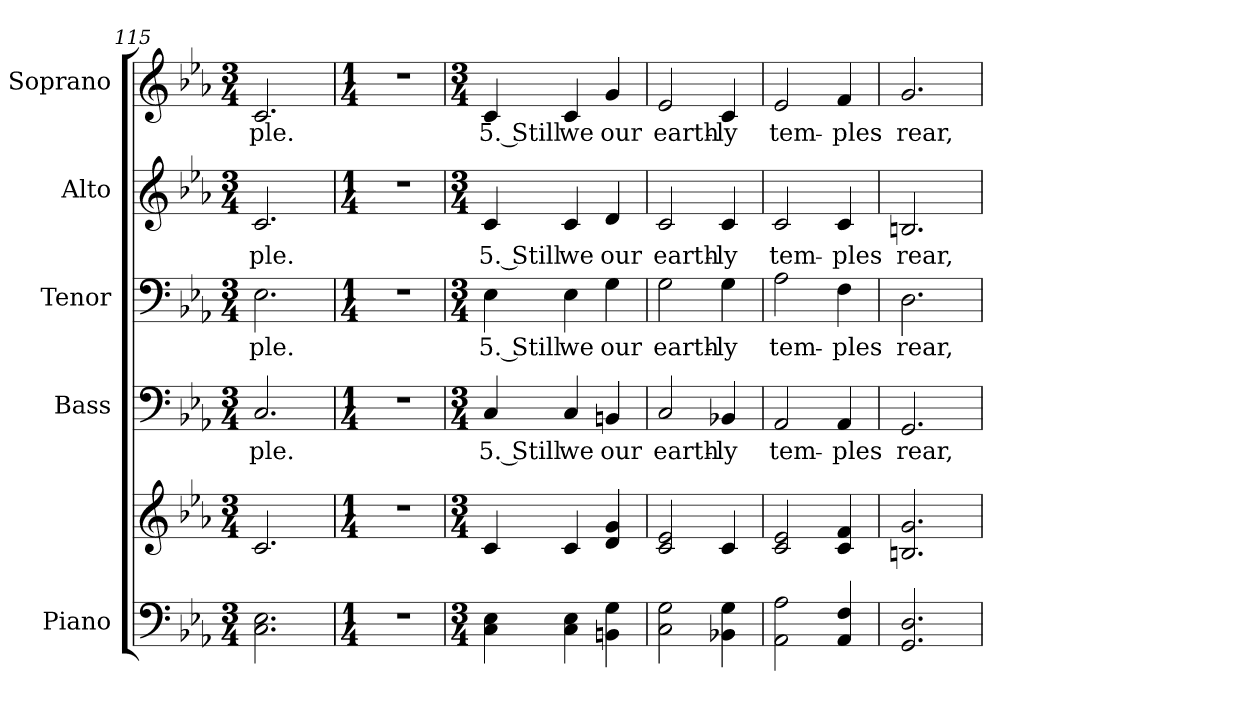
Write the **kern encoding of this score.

**kern	**kern	**kern	**text	**kern	**text	**kern	**text	**kern	**text
*part5	*part5	*part4	*part4	*part3	*part3	*part2	*part2	*part1	*part1
*staff6	*staff5	*staff4	*staff4	*staff3	*staff3	*staff2	*staff2	*staff1	*staff1
*I"Piano	*	*I"Bass	*	*I"Tenor	*	*I"Alto	*	*I"Soprano	*
*I'Pno.	*	*I'B.	*	*I'T.	*	*I'A.	*	*I'S.	*
*clefF4	*clefG2	*clefF4	*	*clefF4	*	*clefG2	*	*clefG2	*
*k[b-e-a-]	*k[b-e-a-]	*k[b-e-a-]	*	*k[b-e-a-]	*	*k[b-e-a-]	*	*k[b-e-a-]	*
*E-:	*E-:	*E-:	*	*E-:	*	*E-:	*	*E-:	*
*M3/4	*M3/4	*M3/4	*	*M3/4	*	*M3/4	*	*M3/4	*
=115	=115	=115	=115	=115	=115	=115	=115	=115	=115
!	!	!	!LO:LY:b:color=#000000	!	!	!	!	!	!
!	!	!	!	!	!LO:LY:b:color=#000000	!	!	!	!
!	!	!	!	!	!	!	!LO:LY:b:color=#000000	!	!
!	!	!	!	!	!	!	!	!	!LO:LY:b:color=#000000
2.Ci\ 2.E-i	2.ci/	2.Ci/	-ple.	2.E-i\	-ple.	2.ci/	-ple.	2.ci/	-ple.
!!LO:PB:g=z
=116	=116	=116	=116	=116	=116	=116	=116	=116	=116
*M1/4	*M1/4	*M1/4	*	*M1/4	*	*M1/4	*	*M1/4	*
!LO:N:vis=1	!LO:N:vis=1	!LO:N:vis=1	!	!LO:N:vis=1	!	!LO:N:vis=1	!	!LO:N:vis=1	!
4r	4r	4r	.	4r	.	4r	.	4r	.
=117	=117	=117	=117	=117	=117	=117	=117	=117	=117
*M3/4	*M3/4	*M3/4	*	*M3/4	*	*M3/4	*	*M3/4	*
!	!	!	!LO:LY:b:color=#000000	!	!	!	!	!	!
!	!	!	!	!	!LO:LY:b:color=#000000	!	!	!	!
!	!	!	!	!	!	!	!LO:LY:b:color=#000000	!	!
!	!	!	!	!	!	!	!	!	!LO:LY:b:color=#000000
4Ci\ 4E-i	4ci/	4Ci/	5. Still	4E-i\	5. Still	4ci/	5. Still	4ci/	5. Still
!	!	!	!LO:LY:b:color=#000000	!	!	!	!	!	!
!	!	!	!	!	!LO:LY:b:color=#000000	!	!	!	!
!	!	!	!	!	!	!	!LO:LY:b:color=#000000	!	!
!	!	!	!	!	!	!	!	!	!LO:LY:b:color=#000000
4Ci\ 4E-i	4ci/	4Ci/	we	4E-i\	we	4ci/	we	4ci/	we
!	!	!	!LO:LY:b:color=#000000	!	!	!	!	!	!
!	!	!	!	!	!LO:LY:b:color=#000000	!	!	!	!
!	!	!	!	!	!	!	!LO:LY:b:color=#000000	!	!
!	!	!	!	!	!	!	!	!	!LO:LY:b:color=#000000
4BBni\ 4Gi	4di/ 4gi	4BBni/	our	4Gi\	our	4di/	our	4gi/	our
=118	=118	=118	=118	=118	=118	=118	=118	=118	=118
!	!	!	!LO:LY:b:color=#000000	!	!	!	!	!	!
!	!	!	!	!	!LO:LY:b:color=#000000	!	!	!	!
!	!	!	!	!	!	!	!LO:LY:b:color=#000000	!	!
!	!	!	!	!	!	!	!	!	!LO:LY:b:color=#000000
2Ci\ 2Gi	2ci/ 2e-i	2Ci/	earth-	2Gi\	earth-	2ci/	earth-	2e-i/	earth-
!	!	!	!LO:LY:b:color=#000000	!	!	!	!	!	!
!	!	!	!	!	!LO:LY:b:color=#000000	!	!	!	!
!	!	!	!	!	!	!	!LO:LY:b:color=#000000	!	!
!	!	!	!	!	!	!	!	!	!LO:LY:b:color=#000000
4BB-Xi\ 4Gi	4ci/	4BB-Xi/	-ly	4Gi\	-ly	4ci/	-ly	4ci/	-ly
!!LO:PB:g=z
=119	=119	=119	=119	=119	=119	=119	=119	=119	=119
!	!	!	!LO:LY:b:color=#000000	!	!	!	!	!	!
!	!	!	!	!	!LO:LY:b:color=#000000	!	!	!	!
!	!	!	!	!	!	!	!LO:LY:b:color=#000000	!	!
!	!	!	!	!	!	!	!	!	!LO:LY:b:color=#000000
2AA-i\ 2A-i	2ci/ 2e-i	2AA-i/	tem-	2A-i\	tem-	2ci/	tem-	2e-i/	tem-
!	!	!	!LO:LY:b:color=#000000	!	!	!	!	!	!
!	!	!	!	!	!LO:LY:b:color=#000000	!	!	!	!
!	!	!	!	!	!	!	!LO:LY:b:color=#000000	!	!
!	!	!	!	!	!	!	!	!	!LO:LY:b:color=#000000
4AA-i/ 4Fi	4ci/ 4fi	4AA-i/	-ples	4Fi\	-ples	4ci/	-ples	4fi/	-ples
=120	=120	=120	=120	=120	=120	=120	=120	=120	=120
!	!	!	!LO:LY:b:color=#000000	!	!	!	!	!	!
!	!	!	!	!	!LO:LY:b:color=#000000	!	!	!	!
!	!	!	!	!	!	!	!LO:LY:b:color=#000000	!	!
!	!	!	!	!	!	!	!	!	!LO:LY:b:color=#000000
2.GGi/ 2.Di	2.Bni/ 2.gi	2.GGi/	rear,	2.Di\	rear,	2.Bni/	rear,	2.gi/	rear,
=	=	=	=	=	=	=	=	=	=
*-	*-	*-	*-	*-	*-	*-	*-	*-	*-
